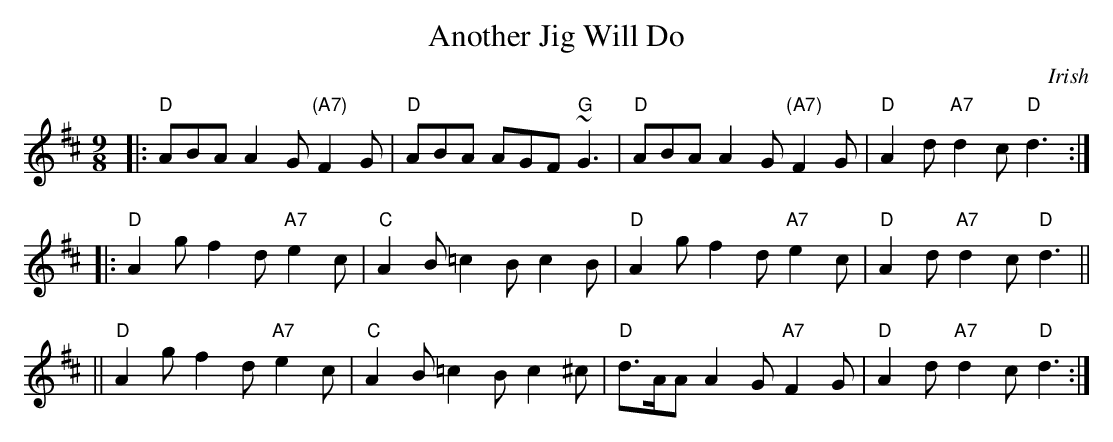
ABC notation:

X:1
T: Another Jig Will Do
C: Irish
M: 9/8
K: D
|: "D"ABA A2G "(A7)"F2G | "D"ABA AGF "G"~G3 | "D"ABA A2G "(A7)"F2G | "D"A2d "A7"d2c "D"d3 :|
|: "D"A2g f2d "A7"e2c | "C"A2B =c2B c2B | "D"A2g f2d "A7"e2c | "D"A2d "A7"d2c "D"d3 ||
|| "D"A2g f2d "A7"e2c | "C"A2B =c2B c2^c | "D"d>AA A2G "A7"F2G | "D"A2d "A7"d2c "D"d3 :|
